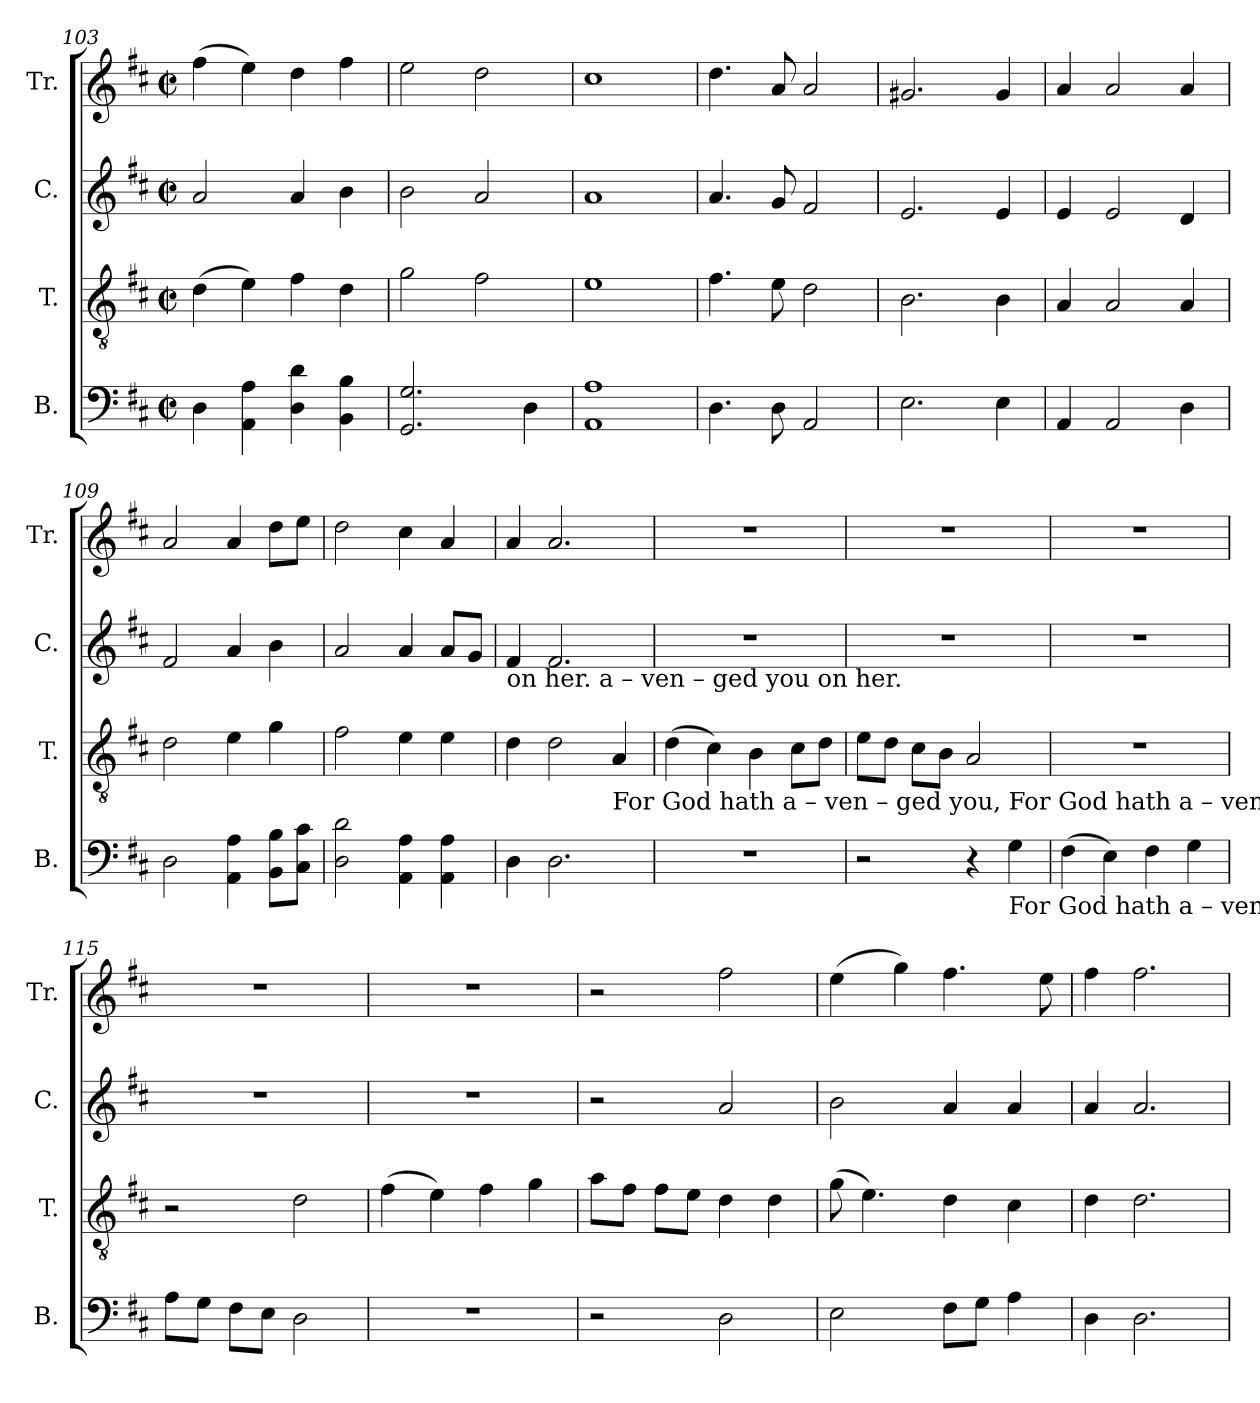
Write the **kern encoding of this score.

**kern	**kern	**kern	**kern
*part4	*part3	*part2	*part1
*staff4	*staff3	*staff2	*staff1
*I"B.	*I"T.	*I"C.	*I"Tr.
*I'B.	*I'T.	*I'C.	*I'Tr.
*clefF4	*clefGv2	*clefG2	*clefG2
*k[f#c#]	*k[f#c#]	*k[f#c#]	*k[f#c#]
*M2/2	*M2/2	*M2/2	*M2/2
*met(c|)	*met(c|)	*met(c|)	*met(c|)
=103	=103	=103	=103
4D\	(4d\	2a/	(4ff#\
4AA\ 4A\	4e\)	.	4ee\)
4D\ 4d\	4f#\	4a/	4dd\
4BB\ 4B\	4d\	4b\	4ff#\
=104	=104	=104	=104
2.GG/ 2.G/	2g\	2b\	2ee\
.	2f#\	2a/	2dd\
4D\	.	.	.
=105	=105	=105	=105
1AA 1A	1e	1a	1cc#
=106	=106	=106	=106
4.D\	4.f#\	4.a/	4.dd\
8D\	8e\	8g/	8a/
2AA/	2d\	2f#/	2a/
=107	=107	=107	=107
2.E\	2.B\	2.e/	2.g#X/
4E\	4B\	4e/	4g#/
=108	=108	=108	=108
4AA/	4A/	4e/	4a/
2AA/	2A/	2e/	2a/
4D\	4A/	4d/	4a/
=109	=109	=109	=109
2D\	2d\	2f#/	2a/
4AA\ 4A\	4e\	4a/	4a/
8BB\ 8B\L	4g\	4b\	8dd\L
8C#\ 8c#\J	.	.	8ee\J
=110	=110	=110	=110
2D\ 2d\	2f#\	2a/	2dd\
4AA\ 4A\	4e\	4a/	4cc#\
4AA\ 4A\	4e\	8a/L	4a/
.	.	8g/J	.
!!LO:LB:g=z
=111	=111	=111	=111
!	!	!LO:TX:b:t=on  her.                                                                                                                                                                    a   –    ven   –   ged    you   on  her.	!
4D\	4d\	4f#/	4a/
2.D\	2d\	2.f#/	2.a/
!	!LO:TX:b:t=For  God  hath  a   –   ven – ged  you,                                                   For   God  hath  a – ven – ged  you,  a –  ven  –  ged    you    on  her.	!	!
.	4A/	.	.
=112	=112	=112	=112
1r	(4d\	1r	1r
.	4c#\)	.	.
.	4B\	.	.
.	8c#\L	.	.
.	8d\J	.	.
=113	=113	=113	=113
2r	8e\L	1r	1r
.	8d\J	.	.
.	8c#\L	.	.
.	8B\J	.	.
4r	2A/	.	.
!LO:TX:b:t=For  God  hath  a – ven – ged  you,                                               a    –     ven   –  ged    you   on  her.	!	!	!
4G\	.	.	.
=114	=114	=114	=114
(4F#\	1r	1r	1r
4E\)	.	.	.
4F#\	.	.	.
4G\	.	.	.
=115	=115	=115	=115
8A\L	2r	1r	1r
8G\J	.	.	.
8F#\L	.	.	.
8E\J	.	.	.
2D\	2d\	.	.
=116	=116	=116	=116
1r	(4f#\	1r	1r
.	4e\)	.	.
.	4f#\	.	.
.	4g\	.	.
=117	=117	=117	=117
2r	8a\L	2r	2r
.	8f#\J	.	.
.	8f#\L	.	.
.	8e\J	.	.
2D\	4d\	2a/	2ff#\
.	4d\	.	.
=118	=118	=118	=118
2E\	(8g\	2b\	(4ee\
.	4.e\)	.	.
.	.	.	4gg\)
8F#\L	4d\	4a/	4.ff#\
8G\J	.	.	.
4A\	4c#\	4a/	.
.	.	.	8ee\
=119	=119	=119	=119
4D\	4d\	4a/	4ff#\
2.D\	2.d\	2.a/	2.ff#\
=	=	=	=
*-	*-	*-	*-
